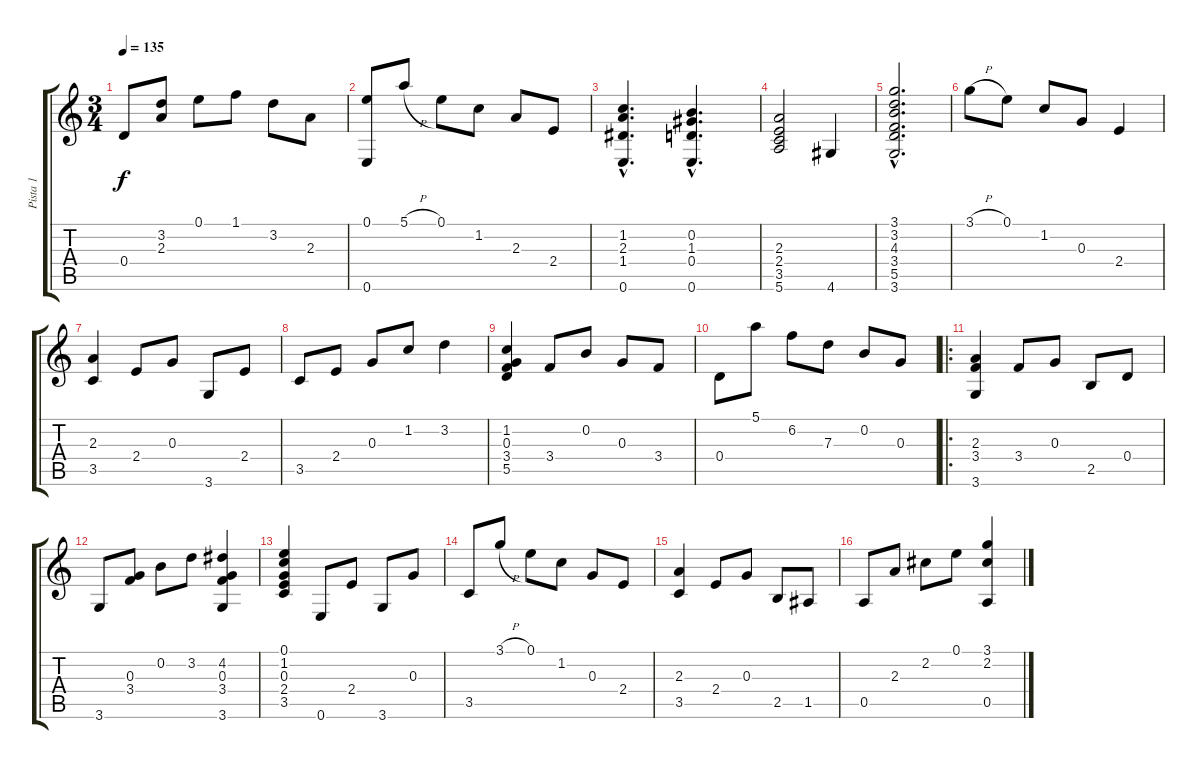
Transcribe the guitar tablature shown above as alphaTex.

\track ("Pista 1" "Pista 1") {instrument acousticguitarnylon}
\staff {score tabs}
\tuning (E4 B3 G3 D3 A2 E2) {hide}
\ts (3 4)
\tempo 135
\clef g2
\ks c
0.4.8{dy f} (3.2 2.3).8 0.1.8 1.1.8 3.2.8 2.3.8 |
(0.1 0.6).8 5.1{h}.8 0.1.8 1.2.8 2.3.8 2.4.8 |
(1.2{hac} 2.3{hac} 1.4{hac} 0.6{hac}).4{d} (0.2{hac} 1.3{hac} 0.4{hac} 0.6{hac}).4{d} |
(2.3 2.4 3.5 5.6).2 4.6.4 |
(3.1{hac} 3.2{hac} 4.3{hac} 3.4{hac} 5.5{hac} 3.6{hac}).2{d} |
3.1{h}.8 0.1.8 1.2.8 0.3.8 2.4.4 |
(2.3 3.5).4 2.4.8 0.3.8 3.6.8 2.4.8 |
3.5.8 2.4.8 0.3.8 1.2.8 3.2.4 |
(1.2 0.3 3.4 5.5).4 3.4.8 0.2.8 0.3.8 3.4.8 |
0.4.8 5.1.8 6.2.8 7.3.8 0.2.8 0.3.8 |
\ro
(2.3 3.4 3.6).4 3.4.8 0.3.8 2.5.8 0.4.8 |
3.6.8 (0.3 3.4).8 0.2.8 3.2.8 (4.2 0.3 3.4 3.6).4 |
(0.1 1.2 0.3 2.4 3.5).4 0.6.8 2.4.8 3.6.8 0.3.8 |
3.5.8 3.1{h}.8 0.1.8 1.2.8 0.3.8 2.4.8 |
(2.3 3.5).4 2.4.8 0.3.8 2.5.8 1.5.8 |
0.5.8 2.3.8 2.2.8 0.1.8 (3.1 2.2 0.5).4
